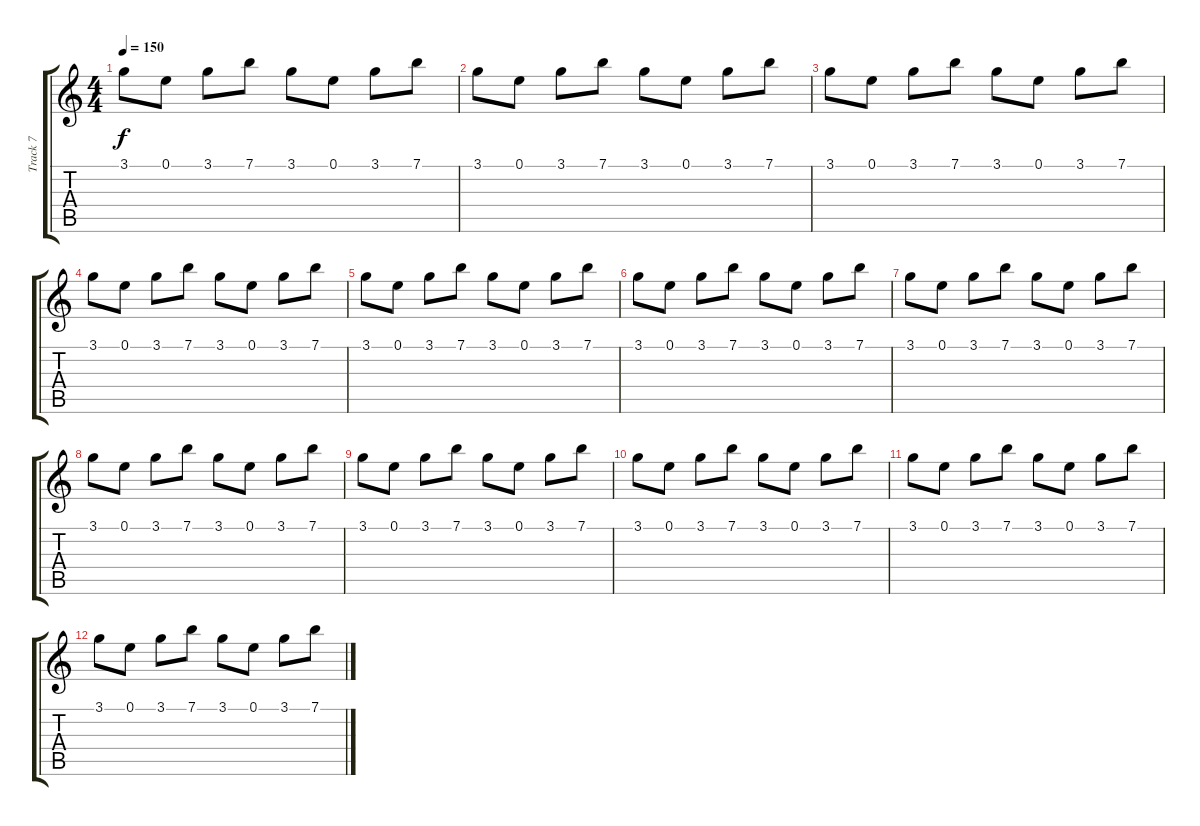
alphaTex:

\track ("Track 7" "Track 7") {instrument acousticguitarnylon}
\staff {score tabs}
\tuning (E4 B3 G3 D3 A2 E2) {hide}
\ts (4 4)
\tempo 150
\clef g2
\ks c
3.1.8{dy f} 0.1.8 3.1.8 7.1.8 3.1.8 0.1.8 3.1.8 7.1.8 |
3.1.8 0.1.8 3.1.8 7.1.8 3.1.8 0.1.8 3.1.8 7.1.8 |
3.1.8 0.1.8 3.1.8 7.1.8 3.1.8 0.1.8 3.1.8 7.1.8 |
3.1.8 0.1.8 3.1.8 7.1.8 3.1.8 0.1.8 3.1.8 7.1.8 |
3.1.8 0.1.8 3.1.8 7.1.8 3.1.8 0.1.8 3.1.8 7.1.8 |
3.1.8 0.1.8 3.1.8 7.1.8 3.1.8 0.1.8 3.1.8 7.1.8 |
3.1.8 0.1.8 3.1.8 7.1.8 3.1.8 0.1.8 3.1.8 7.1.8 |
3.1.8 0.1.8 3.1.8 7.1.8 3.1.8 0.1.8 3.1.8 7.1.8 |
3.1.8 0.1.8 3.1.8 7.1.8 3.1.8 0.1.8 3.1.8 7.1.8 |
3.1.8 0.1.8 3.1.8 7.1.8 3.1.8 0.1.8 3.1.8 7.1.8 |
3.1.8 0.1.8 3.1.8 7.1.8 3.1.8 0.1.8 3.1.8 7.1.8 |
3.1.8 0.1.8 3.1.8 7.1.8 3.1.8 0.1.8 3.1.8 7.1.8
